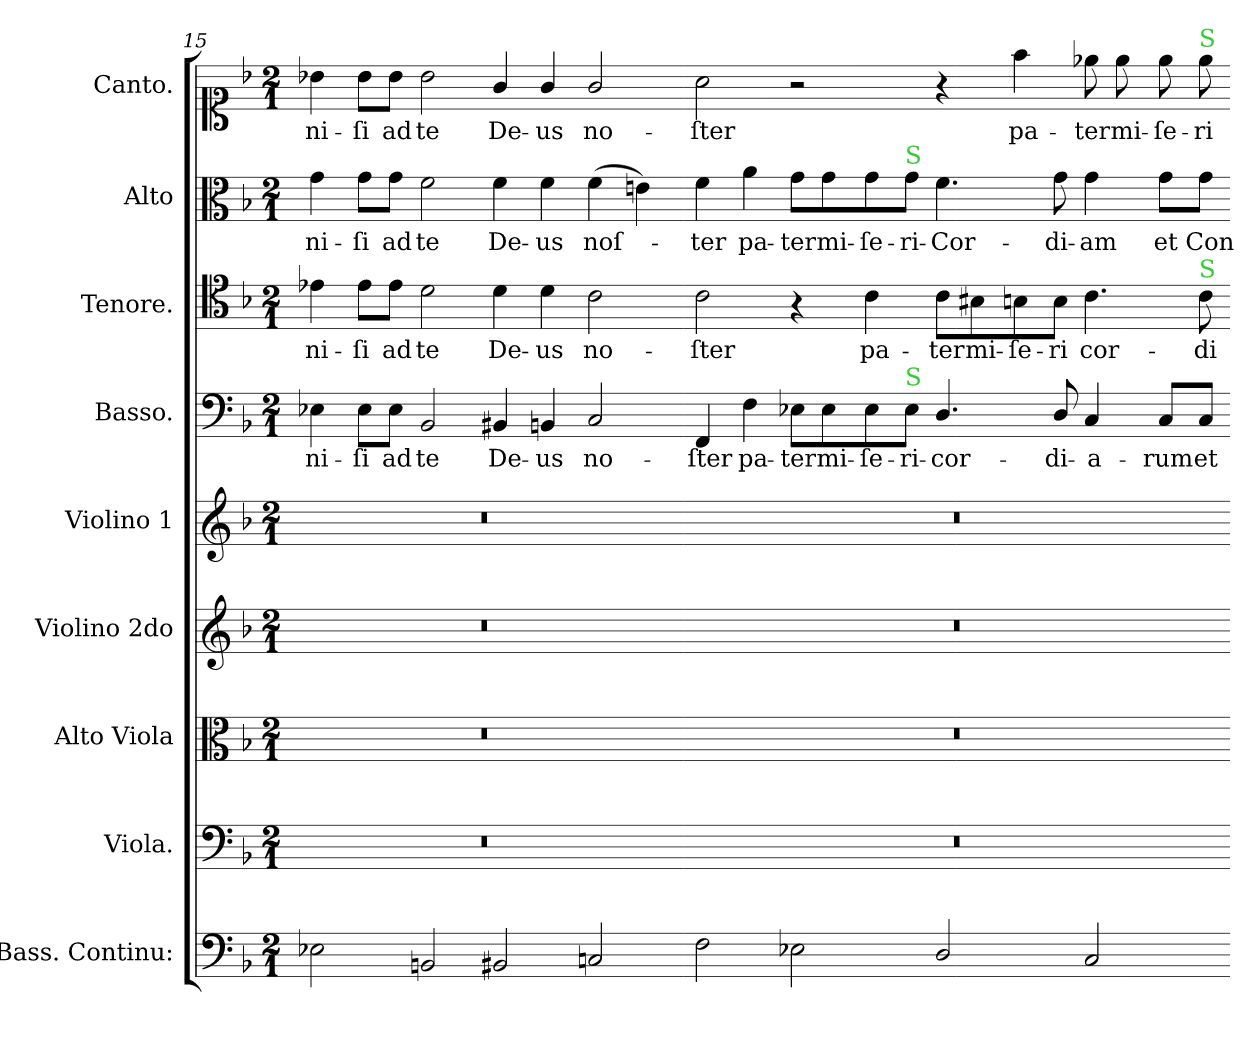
**kern	**kern	**kern	**kern	**kern	**kern	**text	**kern	**text	**kern	**text	**kern	**text
*part9	*part8	*part7	*part6	*part5	*part4	*part4	*part3	*part3	*part2	*part2	*part1	*part1
*staff9	*staff8	*staff7	*staff6	*staff5	*staff4	*staff4	*staff3	*staff3	*staff2	*staff2	*staff1	*staff1
*I"Bass. Continu:	*I"Viola.	*I"Alto Viola	*I"Violino 2do	*I"Violino 1	*I"Basso.	*	*I"Tenore.	*	*I"Alto	*	*I"Canto.	*
*	*I'vla	*I'a-vla	*I'vl2	*I'vl1	*I'B	*	*I'T	*	*I'A	*	*	*
*clefF4	*clefF4	*clefC3	*clefG2	*clefG2	*clefF4	*	*clefC4	*	*clefC3	*	*clefC1	*
*k[b-]	*k[b-]	*k[b-]	*k[b-]	*k[b-]	*k[b-]	*	*k[b-]	*	*k[b-]	*	*k[b-]	*
*M2/1	*M2/1	*M2/1	*M2/1	*M2/1	*M2/1	*	*M2/1	*	*M2/1	*	*M2/1	*
=15	=15	=15	=15	=15	=15	=15	=15	=15	=15	=15	=15	=15
2E-X\	0r	0r	0r	0r	4E-X\	ni-	4e-X\	ni-	4g\	ni-	4b-X\	ni-
.	.	.	.	.	8E-\L	-ſi	8e-\L	-ſi	8g\L	-ſi	8b-\L	-ſi
.	.	.	.	.	8E-\J	ad	8e-\J	ad	8g\J	ad	8b-\J	ad
2BBn/	.	.	.	.	2BB-/	te	2d\	te	2f\	te	2b-\	te
2BB#X/	.	.	.	.	4BB#X/	De-	4d\	De-	4f\	De-	4g/	De-
.	.	.	.	.	4BBn/	-us	4d\	-us	4f\	-us	4g/	-us
2Cn/	.	.	.	.	2C/	no-	2c\	no-	(4f\	noſ-	2g/	no-
.	.	.	.	.	.	.	.	.	4en\)	.	.	.
=16-	=16-	=16-	=16-	=16-	=16-	=16-	=16-	=16-	=16-	=16-	=16-	=16-
2F\	0r	0r	0r	0r	4FF/	-ſter	2c\	-ſter	4f\	-ter	2a\	-ſter
.	.	.	.	.	4F\	pa-	.	.	4a\	pa-	.	.
2E-X\	.	.	.	.	8E-X\L	-ter	4r	.	8g\L	-ter	2r	.
.	.	.	.	.	8E-\	mi-	.	.	8g\	mi-	.	.
.	.	.	.	.	8E-\	-ſe-	4c\	pa-	8g\	-ſe-	.	.
!	!	!	!	!	!	!	!	!	!LO:TX:a:color=limegreen:t=S	!	!	!
!	!	!	!	!	!LO:TX:a:color=limegreen:t=S	!	!	!	!	!	!	!
.	.	.	.	.	8E-\J	-ri-	.	.	8g\J	-ri-	.	.
2D/	.	.	.	.	4.D/	-cor-	8c\L	-ter	4.f\	-Cor-	4r	.
.	.	.	.	.	.	.	8B#X\	mi-	.	.	.	.
.	.	.	.	.	.	.	8Bn\	-ſe-	.	.	4ff\	pa-
.	.	.	.	.	8D/	-di-	8B\J	-ri	8g\	-di-	.	.
2C/	.	.	.	.	4C/	-a-	4.c\	cor-	4g\	-am	8ee-X\	-ter
.	.	.	.	.	.	.	.	.	.	.	8ee-\	mi-
.	.	.	.	.	8C/L	-rum	.	.	8g\L	et	8ee-\	-ſe-
!	!	!	!	!	!	!	!	!	!	!	!LO:TX:a:color=limegreen:t=S	!
!	!	!	!	!	!	!	!LO:TX:a:color=limegreen:t=S	!	!	!	!	!
.	.	.	.	.	8C/J	et	8c\	-di-	8g\J	Con-	8ee-\	-ri
=-	=-	=-	=-	=-	=-	=-	=-	=-	=-	=-	=-	=-
*-	*-	*-	*-	*-	*-	*-	*-	*-	*-	*-	*-	*-
